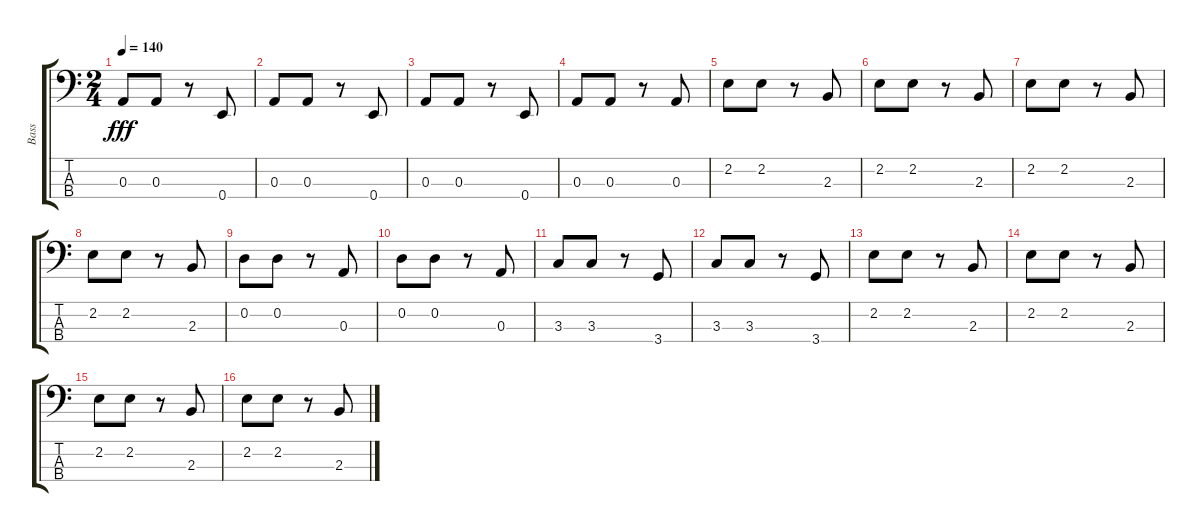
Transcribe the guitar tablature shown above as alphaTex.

\track ("Bass" "Bass") {instrument electricbassfinger}
\staff {score tabs}
\tuning (G2 D2 A1 E1) {hide}
\ts (2 4)
\tempo 140
\clef f4
\ks c
0.3.8{dy fff} 0.3.8 r.8 0.4.8 |
0.3.8 0.3.8 r.8 0.4.8 |
0.3.8 0.3.8 r.8 0.4.8 |
0.3.8 0.3.8 r.8 0.3.8 |
2.2.8 2.2.8 r.8 2.3.8 |
2.2.8 2.2.8 r.8 2.3.8 |
2.2.8 2.2.8 r.8 2.3.8 |
2.2.8 2.2.8 r.8 2.3.8 |
0.2.8 0.2.8 r.8 0.3.8 |
0.2.8 0.2.8 r.8 0.3.8 |
3.3.8 3.3.8 r.8 3.4.8 |
3.3.8 3.3.8 r.8 3.4.8 |
2.2.8 2.2.8 r.8 2.3.8 |
2.2.8 2.2.8 r.8 2.3.8 |
2.2.8 2.2.8 r.8 2.3.8 |
2.2.8 2.2.8 r.8 2.3.8
